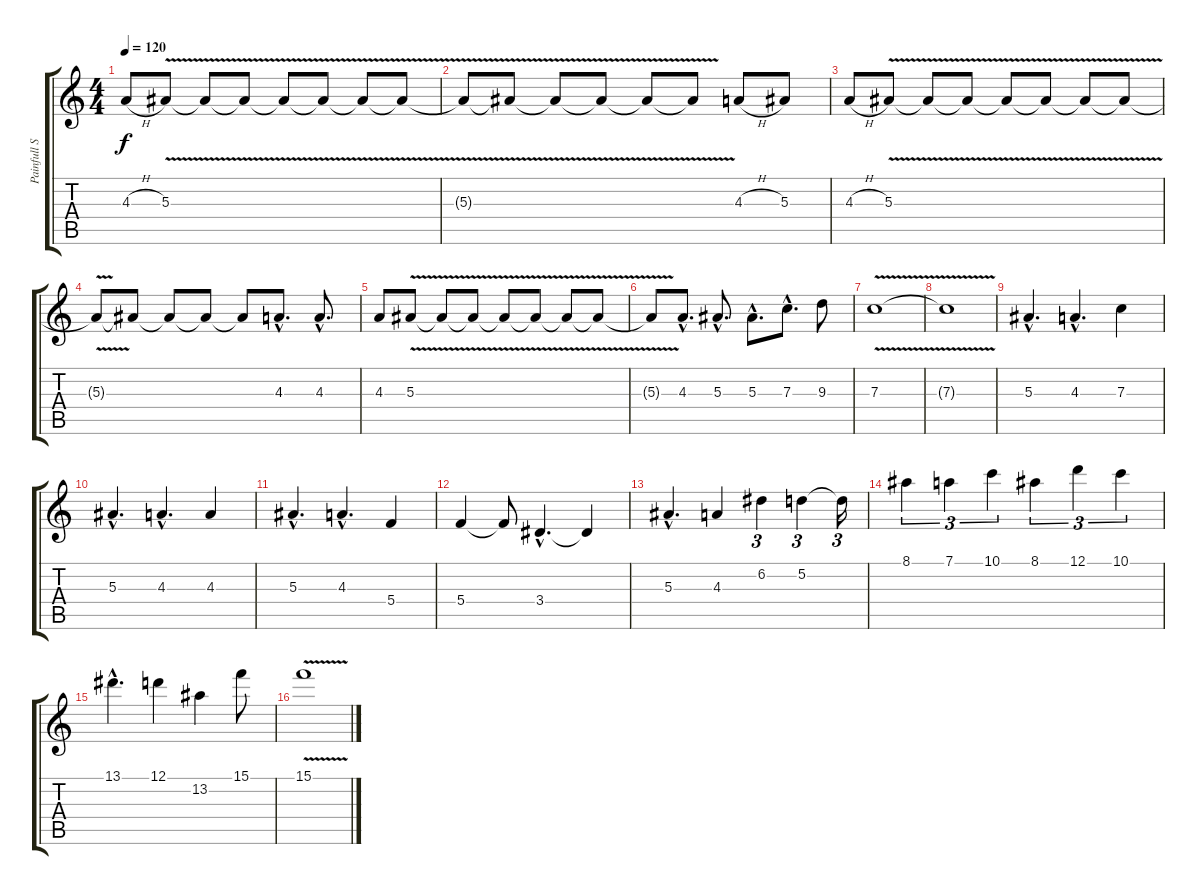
\track ("Painfull Silence" "Painfull S") {instrument distortionguitar}
\staff {score tabs}
\tuning (D4 A3 F3 C3 G2 D2) {hide}
\ts (4 4)
\tempo 120
\clef g2
\ks c
4.3{h}.8{dy f} 5.3{v}.8 5.3{v t}.8 5.3{v t}.8 5.3{v t}.8 5.3{v t}.8 5.3{v t}.8 5.3{v t}.8 |
5.3{v t}.8 5.3{v t}.8 5.3{v t}.8 5.3{v t}.8 5.3{v t}.8 5.3{v t}.8 4.3{h}.8 5.3.8 |
4.3{h}.8 5.3{v}.8 5.3{v t}.8 5.3{v t}.8 5.3{v t}.8 5.3{v t}.8 5.3{v t}.8 5.3{v t}.8 |
5.3{t}.8 5.3{t}.8 5.3{t}.8 5.3{t}.8 5.3{t}.8 4.3{hac}.8{d} 4.3{hac}.8{d} |
4.3.8 5.3{v}.8 5.3{v t}.8 5.3{v t}.8 5.3{v t}.8 5.3{v t}.8 5.3{v t}.8 5.3{v t}.8 |
5.3{v t}.8 4.3{hac}.8{d} 5.3{hac}.8{d} 5.3{hac}.8{d} 7.3{hac}.8{d} 9.3.8 |
7.3{v}.1 |
7.3{v t}.1 |
5.3{hac}.4{d} 4.3{hac}.4{d} 7.3.4 |
5.3{hac}.4{d} 4.3{hac}.4{d} 4.3.4 |
5.3{hac}.4{d} 4.3{hac}.4{d} 5.4.4 |
5.4.4 5.4{t}.8 3.4{hac}.4{d} 3.4{t}.4 |
5.3{hac}.4{d} 4.3.4 6.2.4{tu (3 2)} 5.2.4{tu (3 2)} 5.2{t}.16{tu (3 2)} |
8.1.4{tu (3 2)} 7.1.4{tu (3 2)} 10.1.4{tu (3 2)} 8.1.4{tu (3 2)} 12.1.4{tu (3 2)} 10.1.4{tu (3 2)} |
13.1{hac}.4{d} 12.1.4 13.2.4 15.1.8 |
15.1{v}.1
